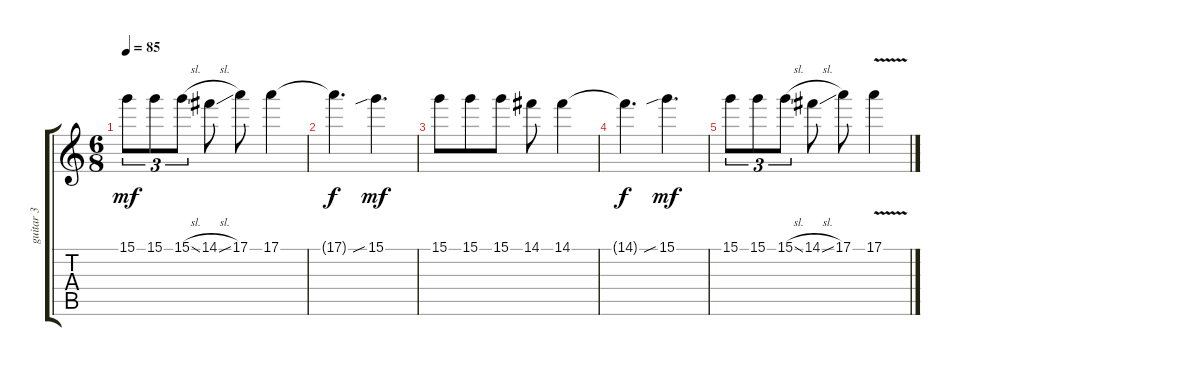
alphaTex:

\track ("guitar 3" "guitar 3") {instrument electricguitarjazz}
\staff {score tabs}
\tuning (E4 B3 G3 D3 A2 E2) {hide}
\ts (6 8)
\tempo 85
\clef g2
\ks c
15.1.8{tu (3 2) dy mf} 15.1.8{tu (3 2)} 15.1{sl}.8{tu (3 2)} 14.1{sl}.8 17.1.8 17.1.4 |
17.1{t}.4{d dy f} 15.1{sib}.4{d dy mf} |
15.1.8 15.1.8 15.1.8 14.1.8 14.1.4 |
14.1{t}.4{d dy f} 15.1{sib}.4{d dy mf} |
15.1.8{tu (3 2)} 15.1.8{tu (3 2)} 15.1{sl}.8{tu (3 2)} 14.1{sl}.8 17.1.8 17.1{v}.4
